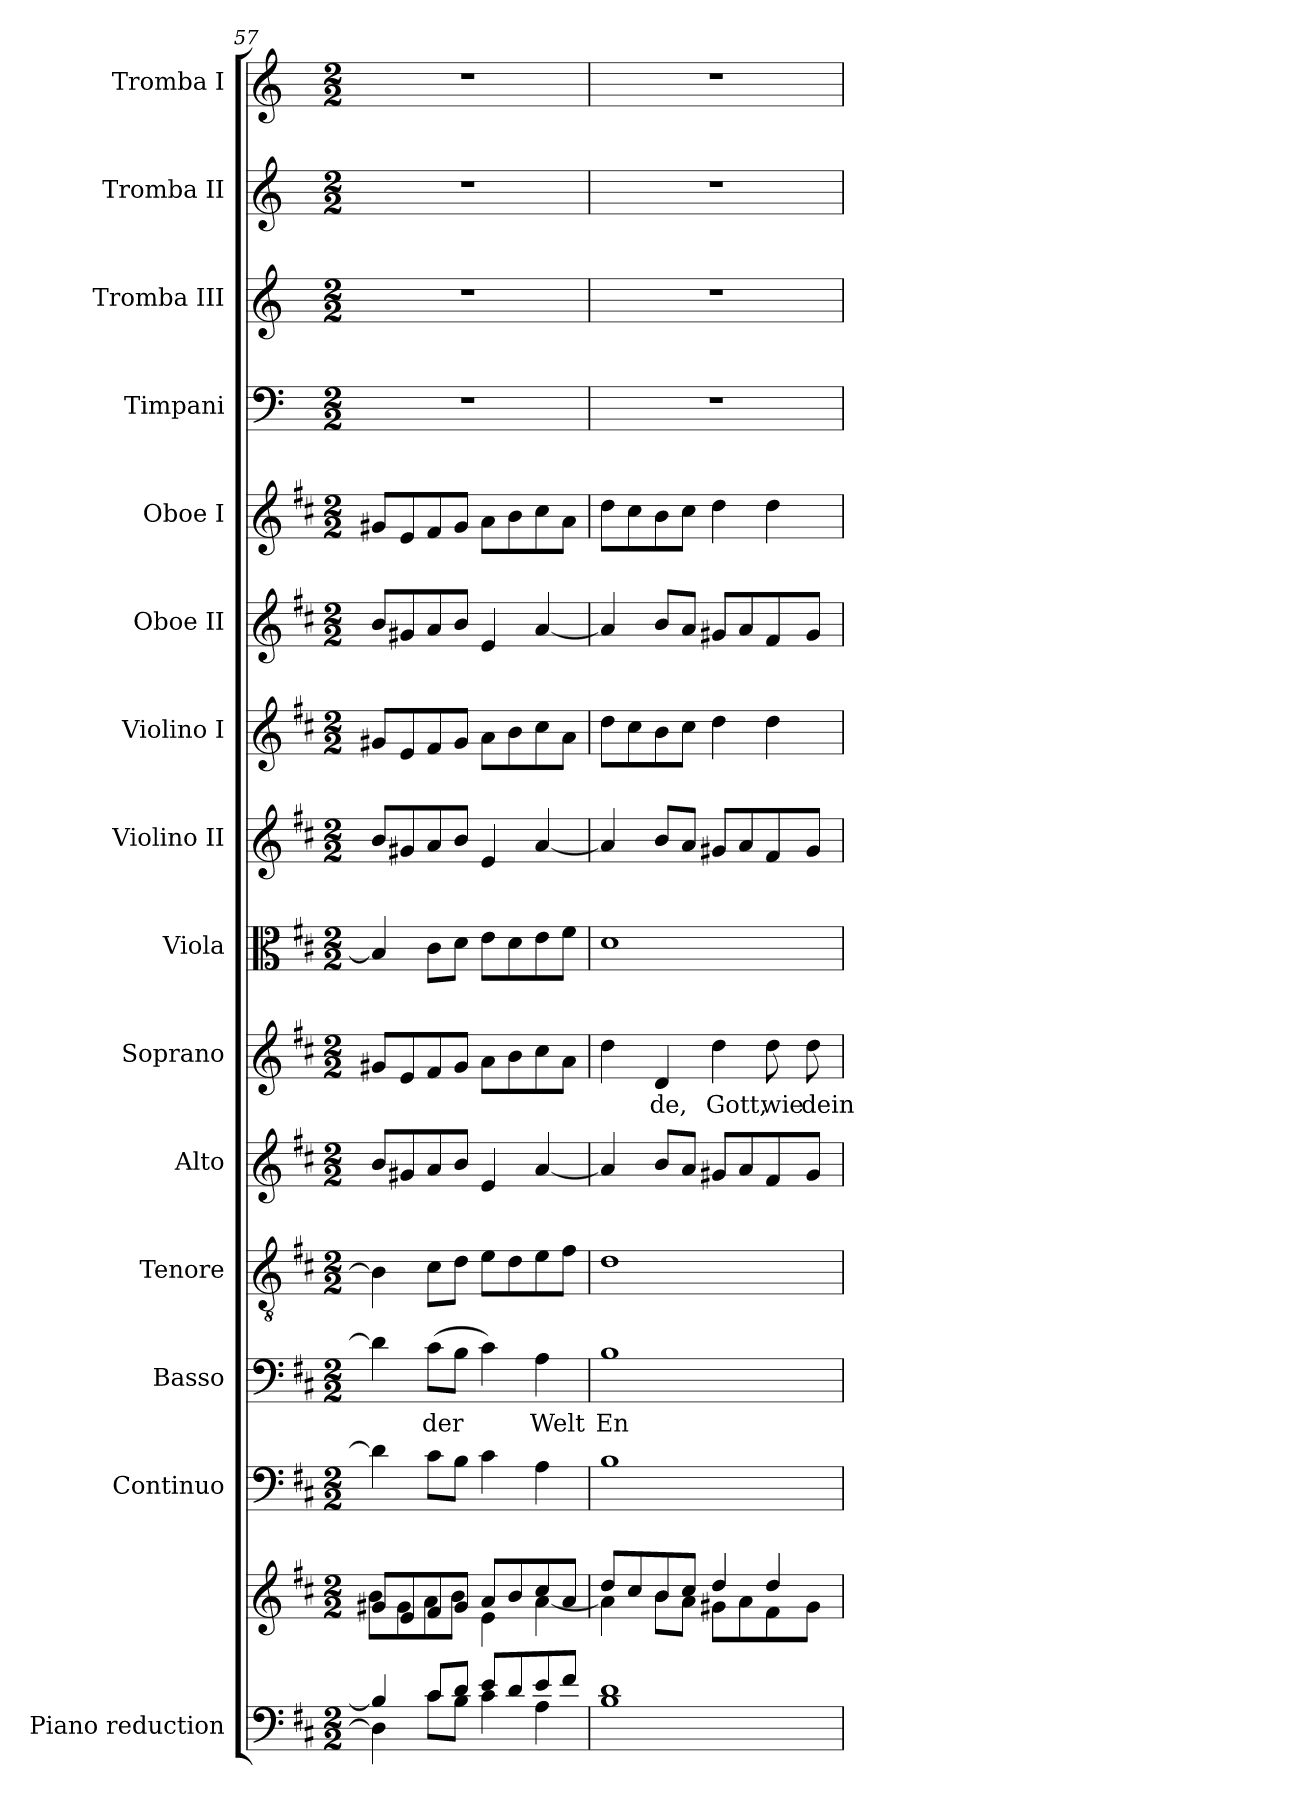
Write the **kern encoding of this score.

**kern	**kern	**kern	**kern	**text	**kern	**kern	**kern	**text	**kern	**kern	**kern	**kern	**kern	**kern	**kern	**kern	**kern
*part15	*part15	*part14	*part13	*part13	*part12	*part11	*part10	*part10	*part9	*part8	*part7	*part6	*part5	*part4	*part3	*part2	*part1
*staff16	*staff15	*staff14	*staff13	*staff13	*staff12	*staff11	*staff10	*staff10	*staff9	*staff8	*staff7	*staff6	*staff5	*staff4	*staff3	*staff2	*staff1
*I"Piano reduction	*	*I"Continuo	*I"Basso	*	*I"Tenore	*I"Alto	*I"Soprano	*	*I"Viola	*I"Violino II	*I"Violino I	*I"Oboe II	*I"Oboe I	*I"Timpani	*I"Tromba III	*I"Tromba II	*I"Tromba I
*I'Pno	*	*	*	*	*	*	*	*	*I'Vla	*I'Vln	*I'Vln	*I'Ob	*I'Ob	*I'Timp	*	*	*
!!LO:PB:g=z
*clefF4	*clefG2	*clefF4	*clefF4	*	*clefGv2	*clefG2	*clefG2	*	*clefC3	*clefG2	*clefG2	*clefG2	*clefG2	*clefF4	*clefG2	*clefG2	*clefG2
*	*	*	*	*	*	*	*	*	*	*	*	*	*	*	*ITrd-1c-2	*ITrd-1c-2	*ITrd-1c-2
*k[f#c#]	*k[f#c#]	*k[f#c#]	*k[f#c#]	*	*k[f#c#]	*k[f#c#]	*k[f#c#]	*	*k[f#c#]	*k[f#c#]	*k[f#c#]	*k[f#c#]	*k[f#c#]	*k[]	*k[f#c#]	*k[f#c#]	*k[f#c#]
*M2/2	*M2/2	*M2/2	*M2/2	*	*M2/2	*M2/2	*M2/2	*	*M2/2	*M2/2	*M2/2	*M2/2	*M2/2	*M2/2	*M2/2	*M2/2	*M2/2
=57	=57	=57	=57	=57	=57	=57	=57	=57	=57	=57	=57	=57	=57	=57	=57	=57	=57
*^	*^	*	*	*	*	*	*	*	*	*	*	*	*	*	*	*	*
4B/]	4D\]	8g#X/L	8b\L	4d\]	4d\]	.	4B\]	8b/L	8g#X/L	.	4B/]	8b/L	8g#X/L	8b/L	8g#X/L	1r	1r	1r	1r
.	.	8e/	8g#\	.	.	.	.	8g#X/	8e/	.	.	8g#X/	8e/	8g#X/	8e/	.	.	.	.
!	!	!	!	!	!	!LO:LY:b	!	!	!	!	!	!	!	!	!	!	!	!	!
8c#/L	8c#\L	8f#/	8a\	8c#\L	(>8c#\L	der	8c#\L	8a/	8f#/	.	8c#\L	8a/	8f#/	8a/	8f#/	.	.	.	.
8d/J	8B\J	8g#/J	8b\J	8B\J	8B\J	.	8d\J	8b/J	8g#/J	.	8d\J	8b/J	8g#/J	8b/J	8g#/J	.	.	.	.
8e/L	4c#\	8a/L	4e\	4c#\	4c#\)	.	8e\L	4e/	8a\L	.	8e\L	4e/	8a\L	4e/	8a\L	.	.	.	.
8d/	.	8b/	.	.	.	.	8d\	.	8b\	.	8d\	.	8b\	.	8b\	.	.	.	.
!	!	!	!	!	!	!LO:LY:b	!	!	!	!	!	!	!	!	!	!	!	!	!
8e/	4A\	8cc#/	[4a\	4A\	4A\	Welt	8e\	[4a/	8cc#\	.	8e\	[4a/	8cc#\	[4a/	8cc#\	.	.	.	.
8f#/J	.	8a/J	.	.	.	.	8f#\J	.	8a\J	.	8f#\J	.	8a\J	.	8a\J	.	.	.	.
=58	=58	=58	=58	=58	=58	=58	=58	=58	=58	=58	=58	=58	=58	=58	=58	=58	=58	=58	=58
!	!	!	!	!	!	!LO:LY:b	!	!	!	!	!	!	!	!	!	!	!	!	!
1d	1B	8dd/L	4a\]	1B	1B	En	1d	4a/]	4dd\	.	1d	4a/]	8dd\L	4a/]	8dd\L	1r	1r	1r	1r
.	.	8cc#/	.	.	.	.	.	.	.	.	.	.	8cc#\	.	8cc#\	.	.	.	.
!	!	!	!	!	!	!	!	!	!	!LO:LY:b	!	!	!	!	!	!	!	!	!
.	.	8b/	8b\L	.	.	.	.	8b/L	4d/	-de,	.	8b/L	8b\	8b/L	8b\	.	.	.	.
.	.	8cc#/J	8a\J	.	.	.	.	8a/J	.	.	.	8a/J	8cc#\J	8a/J	8cc#\J	.	.	.	.
!	!	!	!	!	!	!	!	!	!	!LO:LY:b	!	!	!	!	!	!	!	!	!
.	.	4dd/	8g#X\L	.	.	.	.	8g#X/L	4dd\	Gott,	.	8g#X/L	4dd\	8g#X/L	4dd\	.	.	.	.
.	.	.	8a\	.	.	.	.	8a/	.	.	.	8a/	.	8a/	.	.	.	.	.
!	!	!	!	!	!	!	!	!	!	!LO:LY:b	!	!	!	!	!	!	!	!	!
.	.	4dd/	8f#\	.	.	.	.	8f#/	8dd\	wie	.	8f#/	4dd\	8f#/	4dd\	.	.	.	.
!	!	!	!	!	!	!	!	!	!	!LO:LY:b	!	!	!	!	!	!	!	!	!
.	.	.	8g#\J	.	.	.	.	8g#/J	8dd\	dein	.	8g#/J	.	8g#/J	.	.	.	.	.
*v	*v	*	*	*	*	*	*	*	*	*	*	*	*	*	*	*	*	*	*
*	*v	*v	*	*	*	*	*	*	*	*	*	*	*	*	*	*	*	*
=	=	=	=	=	=	=	=	=	=	=	=	=	=	=	=	=	=
*-	*-	*-	*-	*-	*-	*-	*-	*-	*-	*-	*-	*-	*-	*-	*-	*-	*-
